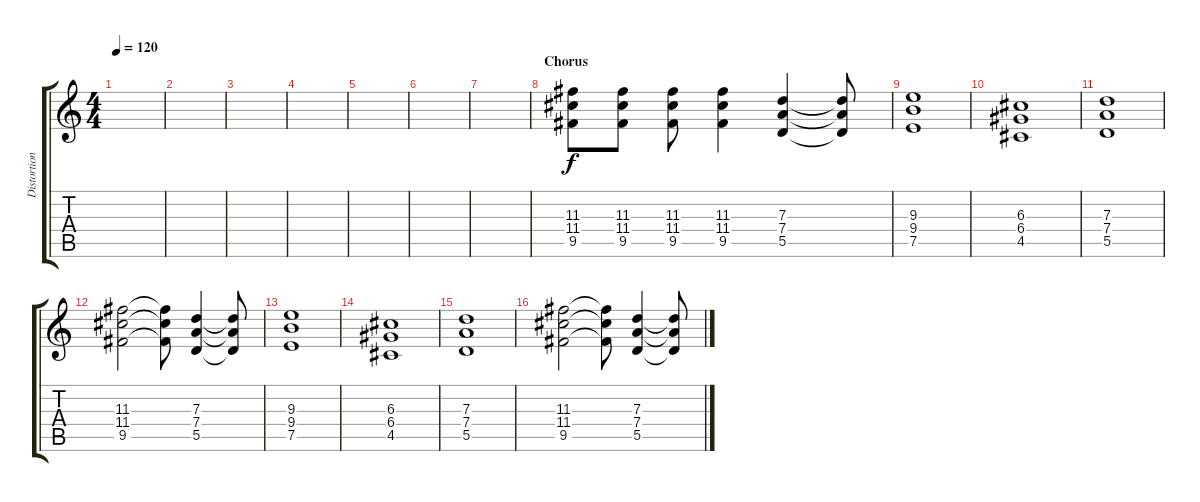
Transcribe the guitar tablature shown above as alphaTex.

\track ("Distortion" "Distortion") {instrument overdrivenguitar}
\staff {score tabs}
\tuning (E4 B3 G3 D3 A2 E2) {hide}
\ts (4 4)
\tempo 120
\clef g2
\ks c
|
|
|
|
|
|
|
\section ("" "Chorus")
(11.3 11.4 9.5).8 (11.3 11.4 9.5).8 (11.3 11.4 9.5).8 (11.3 11.4 9.5).4 (7.3 7.4 5.5).4 (7.3{t} 7.4{t} 5.5{t}).8 |
(9.3 9.4 7.5).1 |
(6.3 6.4 4.5).1 |
(7.3 7.4 5.5).1 |
(11.3 11.4 9.5).2 (11.3{t} 11.4{t} 9.5{t}).8 (7.3 7.4 5.5).4 (7.3{t} 7.4{t} 5.5{t}).8 |
(9.3 9.4 7.5).1 |
(6.3 6.4 4.5).1 |
(7.3 7.4 5.5).1 |
(11.3 11.4 9.5).2 (11.3{t} 11.4{t} 9.5{t}).8 (7.3 7.4 5.5).4 (7.3{t} 7.4{t} 5.5{t}).8
